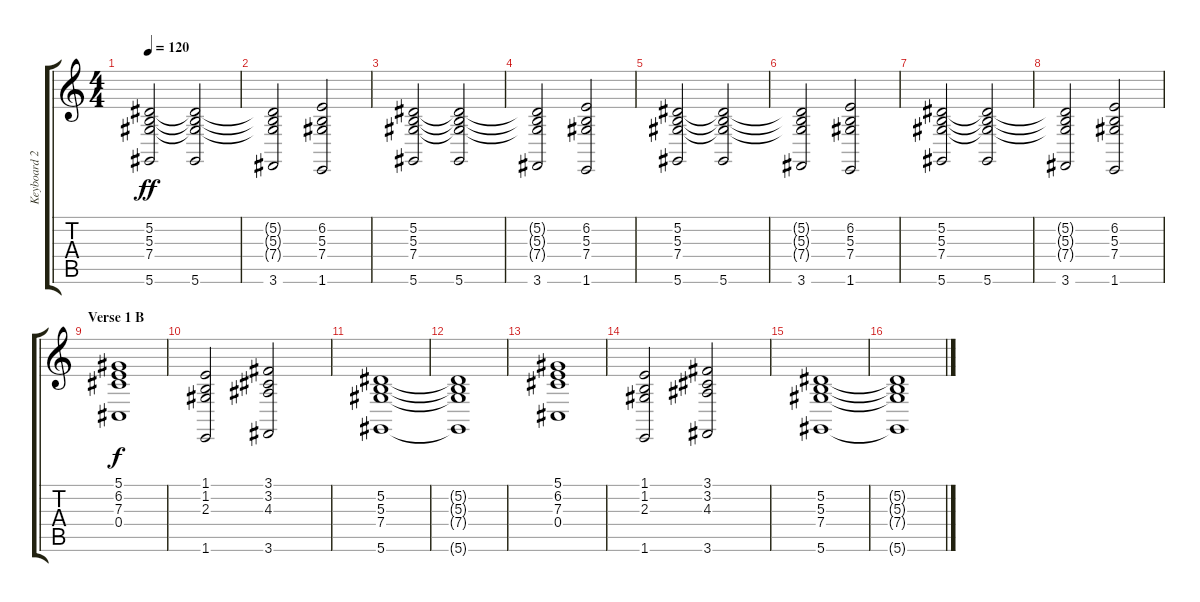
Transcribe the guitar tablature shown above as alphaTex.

\track ("Keyboard 2" "Keyboard 2") {instrument stringensemble2}
\staff {score tabs}
\tuning (Eb4 Bb3 Gb3 Db3 Ab2 Eb2) {hide}
\ts (4 4)
\tempo 120
\clef g2
\ks c
(5.2 5.3 7.4 5.6).2{dy ff} (5.2{t} 5.3{t} 7.4{t} 5.6).2 |
(5.2{t} 5.3{t} 7.4{t} 3.6).2 (6.2 5.3 7.4 1.6).2 |
(5.2 5.3 7.4 5.6).2 (5.2{t} 5.3{t} 7.4{t} 5.6).2 |
(5.2{t} 5.3{t} 7.4{t} 3.6).2 (6.2 5.3 7.4 1.6).2 |
(5.2 5.3 7.4 5.6).2 (5.2{t} 5.3{t} 7.4{t} 5.6).2 |
(5.2{t} 5.3{t} 7.4{t} 3.6).2 (6.2 5.3 7.4 1.6).2 |
(5.2 5.3 7.4 5.6).2 (5.2{t} 5.3{t} 7.4{t} 5.6).2 |
(5.2{t} 5.3{t} 7.4{t} 3.6).2 (6.2 5.3 7.4 1.6).2 |
\section ("" "Verse 1 B")
(5.1 6.2 7.3 0.4).1{dy f} |
(1.1 1.2 2.3 1.6).2 (3.1 3.2 4.3 3.6).2 |
(5.2 5.3 7.4 5.6).1 |
(5.2{t} 5.3{t} 7.4{t} 5.6{t}).1 |
(5.1 6.2 7.3 0.4).1 |
(1.1 1.2 2.3 1.6).2 (3.1 3.2 4.3 3.6).2 |
(5.2 5.3 7.4 5.6).1 |
(5.2{t} 5.3{t} 7.4{t} 5.6{t}).1
